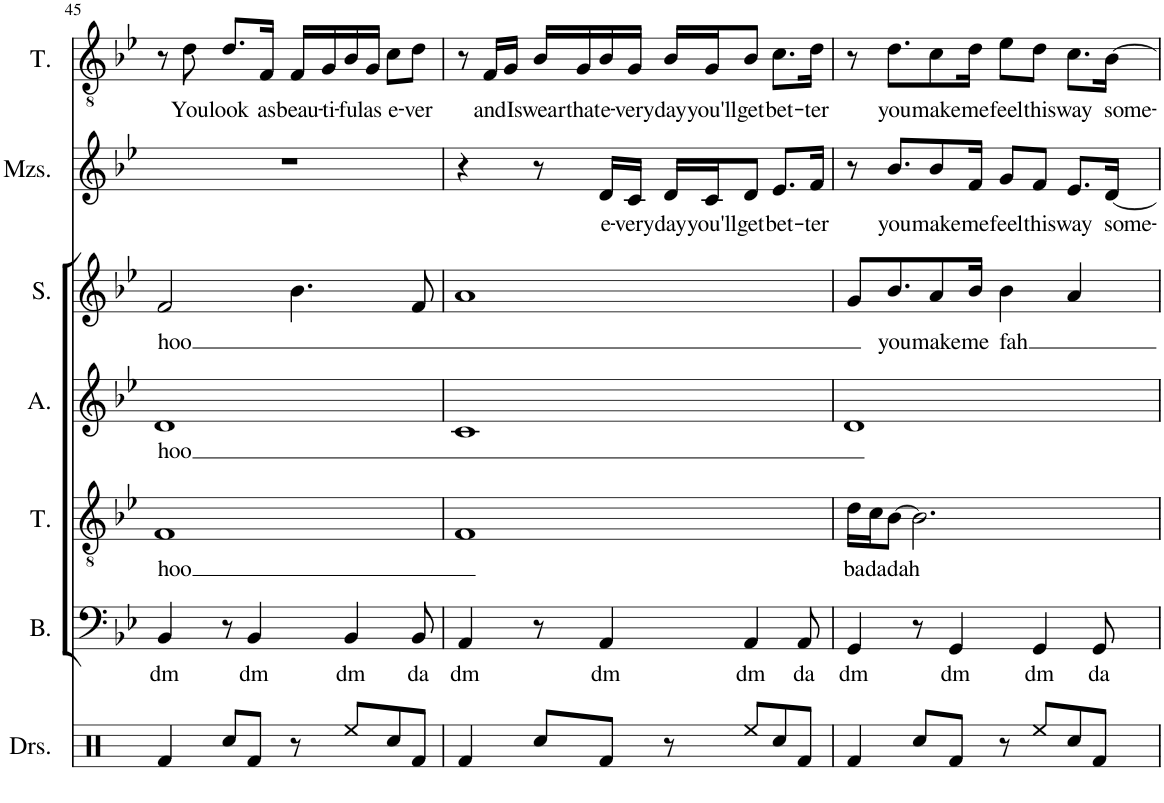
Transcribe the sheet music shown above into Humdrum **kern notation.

**kern	**kern	**text	**kern	**text	**kern	**text	**kern	**text	**kern	**text	**kern	**text
*part7	*part6	*part6	*part5	*part5	*part4	*part4	*part3	*part3	*part2	*part2	*part1	*part1
*staff7	*staff6	*staff6	*staff5	*staff5	*staff4	*staff4	*staff3	*staff3	*staff2	*staff2	*staff1	*staff1
*I"Drumset	*I"Bass	*	*I"Tenor	*	*I"Alto	*	*I"Soprano	*	*I"Mezzo-soprano	*	*I"Tenor	*
*I'Drs.	*I'B.	*	*I'T.	*	*I'A.	*	*I'S.	*	*I'Mzs.	*	*I'T.	*
!!LO:PB:g=z
*clefX	*clefF4	*	*clefGv2	*	*clefG2	*	*clefG2	*	*clefG2	*	*clefGv2	*
*k[]	*k[b-e-]	*	*k[b-e-]	*	*k[b-e-]	*	*k[b-e-]	*	*k[b-e-]	*	*k[b-e-]	*
*M4/4	*M4/4	*	*M4/4	*	*M4/4	*	*M4/4	*	*M4/4	*	*M4/4	*
=45	=45	=45	=45	=45	=45	=45	=45	=45	=45	=45	=45	=45
!	!	!LO:LY:b	!	!LO:LY:b	!	!LO:LY:b	!	!LO:LY:b	!	!	!	!
4Rf/	4BB-/	dm	1F	hoo	1d	hoo	2f/	hoo	1r	.	8r	.
!	!	!	!	!	!	!	!	!	!	!	!	!LO:LY:b
.	.	.	.	.	.	.	.	.	.	.	8d\	You
!	!	!	!	!	!	!	!	!	!	!	!	!LO:LY:b
8Rcc/L	8r	.	.	.	.	.	.	.	.	.	8.d/L	look
!	!	!LO:LY:b	!	!	!	!	!	!	!	!	!	!
8Rf/J	4BB-/	dm	.	.	.	.	.	.	.	.	.	.
!	!	!	!	!	!	!	!	!	!	!	!	!LO:LY:b
.	.	.	.	.	.	.	.	.	.	.	16F/Jk	as
!	!	!	!	!	!	!	!	!	!	!	!	!LO:LY:b
8r	.	.	.	.	.	.	4.b-\	.	.	.	16F/LL	beau-
!	!	!	!	!	!	!	!	!	!	!	!	!LO:LY:b
.	.	.	.	.	.	.	.	.	.	.	16G/	-ti-
!	!	!LO:LY:b	!	!	!	!	!	!	!	!	!	!LO:LY:b
8Ree/L	4BB-/	dm	.	.	.	.	.	.	.	.	16B-/	-ful
!	!	!	!	!	!	!	!	!	!	!	!	!LO:LY:b
.	.	.	.	.	.	.	.	.	.	.	16G/JJ	as
!	!	!	!	!	!	!	!	!	!	!	!	!LO:LY:b
8Rcc/	.	.	.	.	.	.	.	.	.	.	8c\L	e-
!	!	!LO:LY:b	!	!	!	!	!	!	!	!	!	!LO:LY:b
8Rf/J	8BB-/	da	.	.	.	.	8f/	.	.	.	8d\J	-ver
=46	=46	=46	=46	=46	=46	=46	=46	=46	=46	=46	=46	=46
!	!	!LO:LY:b	!	!	!	!	!	!	!	!	!	!
4Rf/	4AA/	dm	1F	.	1c	.	1a	.	4r	.	8r	.
!	!	!	!	!	!	!	!	!	!	!	!	!LO:LY:b
.	.	.	.	.	.	.	.	.	.	.	16F/LL	and
!	!	!	!	!	!	!	!	!	!	!	!	!LO:LY:b
.	.	.	.	.	.	.	.	.	.	.	16G/JJ	I
!	!	!	!	!	!	!	!	!	!	!	!	!LO:LY:b
8Rcc/L	8r	.	.	.	.	.	.	.	8r	.	16B-/LL	swear
!	!	!	!	!	!	!	!	!	!	!	!	!LO:LY:b
.	.	.	.	.	.	.	.	.	.	.	16G/	that
!	!	!LO:LY:b	!	!	!	!	!	!	!	!LO:LY:b	!	!LO:LY:b
8Rf/J	4AA/	dm	.	.	.	.	.	.	16d/LL	e-	16B-/	e-
!	!	!	!	!	!	!	!	!	!	!LO:LY:b	!	!LO:LY:b
.	.	.	.	.	.	.	.	.	16c/JJ	-very	16G/JJ	-very
!	!	!	!	!	!	!	!	!	!	!LO:LY:b	!	!LO:LY:b
8r	.	.	.	.	.	.	.	.	16d/LL	day	16B-/LL	day
!	!	!	!	!	!	!	!	!	!	!LO:LY:b	!	!LO:LY:b
.	.	.	.	.	.	.	.	.	16c/J	you'll	16G/J	you'll
!	!	!LO:LY:b	!	!	!	!	!	!	!	!LO:LY:b	!	!LO:LY:b
8Ree/L	4AA/	dm	.	.	.	.	.	.	8d/J	get	8B-/J	get
!	!	!	!	!	!	!	!	!	!	!LO:LY:b	!	!LO:LY:b
8Rcc/	.	.	.	.	.	.	.	.	8.e-/L	bet-	8.c\L	bet-
!	!	!LO:LY:b	!	!	!	!	!	!	!	!	!	!
8Rf/J	8AA/	da	.	.	.	.	.	.	.	.	.	.
!	!	!	!	!	!	!	!	!	!	!LO:LY:b	!	!LO:LY:b
.	.	.	.	.	.	.	.	.	16f/Jk	-ter	16d\Jk	-ter
=47	=47	=47	=47	=47	=47	=47	=47	=47	=47	=47	=47	=47
!	!	!LO:LY:b	!	!LO:LY:b	!	!	!	!	!	!	!	!
4Rf/	4GG/	dm	16d\LL	ba	1d	.	8g/L	.	8r	.	8r	.
!	!	!	!	!LO:LY:b	!	!	!	!	!	!	!	!
.	.	.	16c\J	da	.	.	.	.	.	.	.	.
!	!	!	!	!LO:LY:b	!	!	!	!LO:LY:b	!	!LO:LY:b	!	!LO:LY:b
.	.	.	[8B-\J	dah	.	.	8.b-/	you	8.b-/L	you	8.d\L	you
8Rcc/L	8r	.	2.B-\]	.	.	.	.	.	.	.	.	.
!	!	!	!	!	!	!	!	!LO:LY:b	!	!LO:LY:b	!	!LO:LY:b
.	.	.	.	.	.	.	8a/	make	8b-/	make	8c\	make
!	!	!LO:LY:b	!	!	!	!	!	!	!	!	!	!
8Rf/J	4GG/	dm	.	.	.	.	.	.	.	.	.	.
!	!	!	!	!	!	!	!	!LO:LY:b	!	!LO:LY:b	!	!LO:LY:b
.	.	.	.	.	.	.	16b-/Jk	me	16f/Jk	me	16d\Jk	me
!	!	!	!	!	!	!	!	!LO:LY:b	!	!LO:LY:b	!	!LO:LY:b
8r	.	.	.	.	.	.	4b-\	fah	8g/L	feel	8e-\L	feel
!	!	!LO:LY:b	!	!	!	!	!	!	!	!LO:LY:b	!	!LO:LY:b
8Ree/L	4GG/	dm	.	.	.	.	.	.	8f/J	this	8d\J	this
!	!	!	!	!	!	!	!	!	!	!LO:LY:b	!	!LO:LY:b
8Rcc/	.	.	.	.	.	.	4a/	.	8.e-/L	way	8.c\L	way
!	!	!LO:LY:b	!	!	!	!	!	!	!	!	!	!
8Rf/J	8GG/	da	.	.	.	.	.	.	.	.	.	.
!	!	!	!	!	!	!	!	!	!	!LO:LY:b	!	!LO:LY:b
.	.	.	.	.	.	.	.	.	[16d/Jk	some-	[16B-\Jk	some-
=	=	=	=	=	=	=	=	=	=	=	=	=
*-	*-	*-	*-	*-	*-	*-	*-	*-	*-	*-	*-	*-
